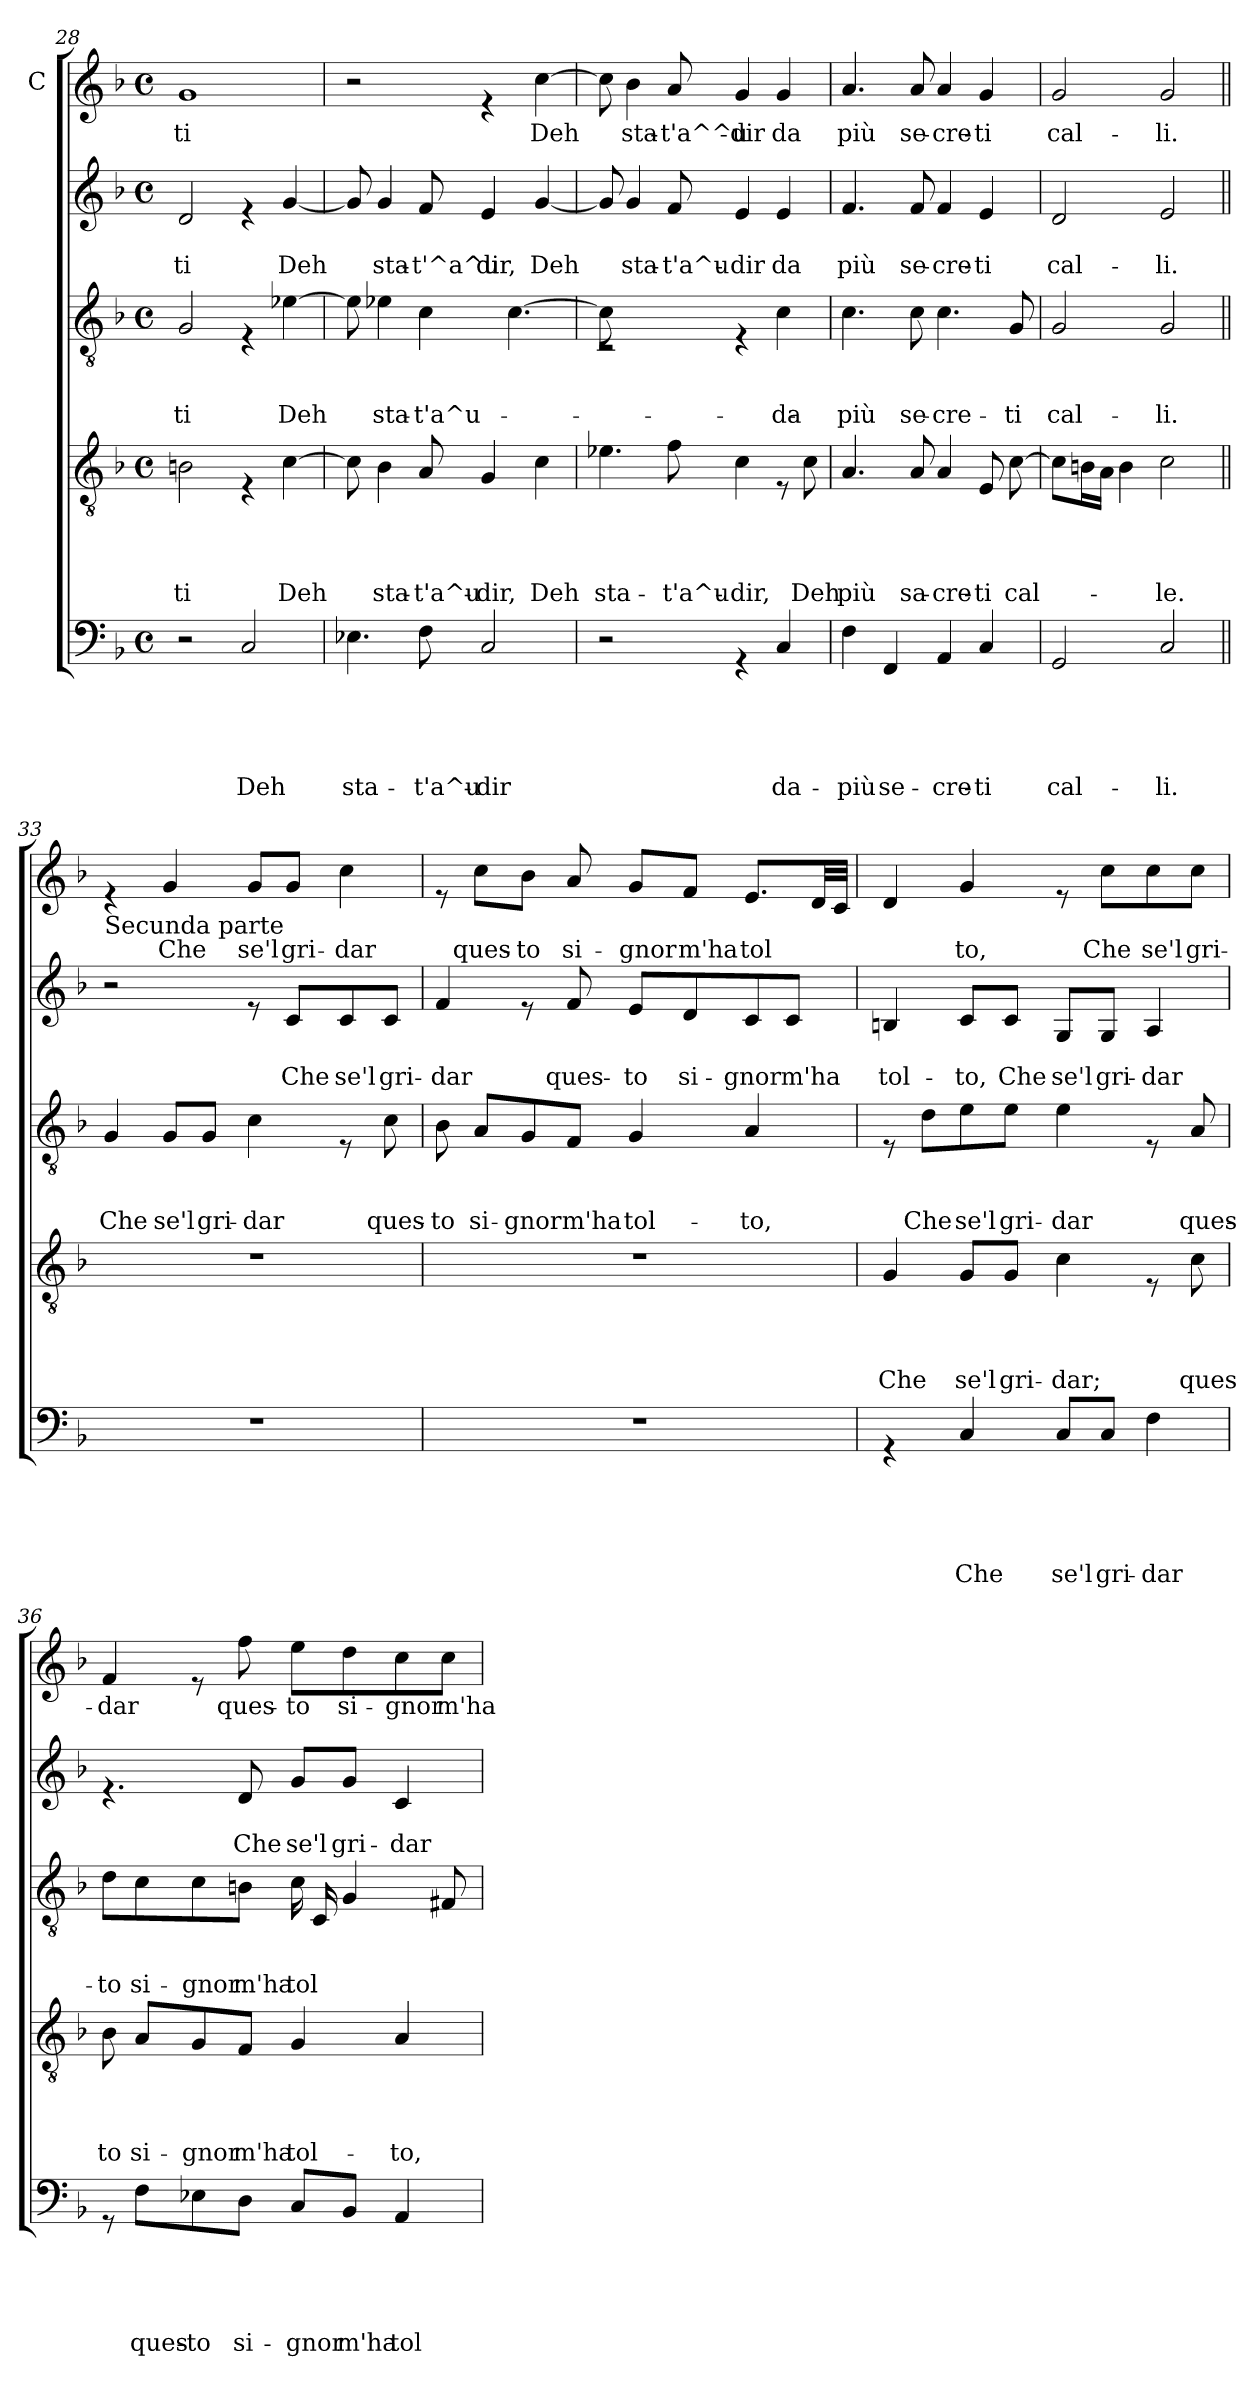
**kern	**text	**text	**text	**text	**text	**kern	**text	**text	**text	**text	**kern	**text	**text	**text	**kern	**text	**text	**kern	**text
*part5	*part5	*part5	*part5	*part5	*part5	*part4	*part4	*part4	*part4	*part4	*part3	*part3	*part3	*part3	*part2	*part2	*part2	*part1	*part1
*staff5	*staff5	*staff5	*staff5	*staff5	*staff5	*staff4	*staff4	*staff4	*staff4	*staff4	*staff3	*staff3	*staff3	*staff3	*staff2	*staff2	*staff2	*staff1	*staff1
*	*	*	*	*	*	*	*	*	*	*	*	*	*	*	*	*	*	*I"C	*
!!LO:PB:g=z
*clefF4	*	*	*	*	*	*clefGv2	*	*	*	*	*clefGv2	*	*	*	*clefG2	*	*	*clefG2	*
*k[b-]	*	*	*	*	*	*k[b-]	*	*	*	*	*k[b-]	*	*	*	*k[b-]	*	*	*k[b-]	*
*F:	*	*	*	*	*	*F:	*	*	*	*	*F:	*	*	*	*F:	*	*	*F:	*
*M4/4	*	*	*	*	*	*M4/4	*	*	*	*	*M4/4	*	*	*	*M4/4	*	*	*M4/4	*
*met(c)	*	*	*	*	*	*met(c)	*	*	*	*	*met(c)	*	*	*	*met(c)	*	*	*met(c)	*
=28	=28	=28	=28	=28	=28	=28	=28	=28	=28	=28	=28	=28	=28	=28	=28	=28	=28	=28	=28
!	!	!	!	!	!	!	!	!	!	!LO:LY:b	!	!	!	!LO:LY:b	!	!	!LO:LY:b	!	!LO:LY:b
2r	.	.	.	.	.	2Bn\	.	.	.	-ti	2G/	.	.	ti	2d/	.	ti	1g	ti
!	!	!	!	!	!LO:LY:b	!	!	!	!	!	!	!	!	!	!	!	!	!	!
2C/	.	.	.	.	Deh	4rE	.	.	.	.	4rE	.	.	.	4re	.	.	.	.
!	!	!	!	!	!	!	!	!	!	!LO:LY:b	!	!	!	!LO:LY:b	!	!	!LO:LY:b	!	!
.	.	.	.	.	.	[>4c\	.	.	.	Deh	[>4e-X\	.	.	Deh	[<4g/	.	Deh	.	.
=29	=29	=29	=29	=29	=29	=29	=29	=29	=29	=29	=29	=29	=29	=29	=29	=29	=29	=29	=29
!	!	!	!	!	!LO:LY:b	!	!	!	!	!	!	!	!	!	!	!	!	!	!
4.E-X\	.	.	.	.	sta-	8c\]	.	.	.	.	8e-\]	.	.	.	8g/]	.	.	2r	.
!	!	!	!	!	!	!	!	!	!	!LO:LY:b	!	!	!	!LO:LY:b	!	!	!LO:LY:b	!	!
.	.	.	.	.	.	4B-\	.	.	.	sta-	4e-X\	.	.	sta-	4g/	.	sta-	.	.
!	!	!	!	!	!LO:LY:b	!	!	!	!	!LO:LY:b	!	!	!	!LO:LY:b	!	!	!LO:LY:b	!	!
8F\	.	.	.	.	-t'a^u-	8A/	.	.	.	-t'a^u-	4c\	.	.	-t'a^u-	8f/	.	-t'^a^u	.	.
!	!	!	!	!	!LO:LY:b	!	!	!	!	!LO:LY:b	!	!	!	!	!	!	!LO:LY:b	!	!
2C/	.	.	.	.	-dir	4G/	.	.	.	-dir,	.	.	.	.	4e/	.	dir,	4re	.
.	.	.	.	.	.	.	.	.	.	.	[>4.c\	.	.	.	.	.	.	.	.
!	!	!	!	!	!	!	!	!	!	!LO:LY:b	!	!	!	!	!	!	!LO:LY:b	!	!LO:LY:b
.	.	.	.	.	.	4c\	.	.	.	Deh	.	.	.	.	[<4g/	.	Deh	[>4cc\	Deh
=30	=30	=30	=30	=30	=30	=30	=30	=30	=30	=30	=30	=30	=30	=30	=30	=30	=30	=30	=30
!	!	!	!	!	!	!	!	!	!	!LO:LY:b	!	!	!	!	!	!	!	!	!
*	*	*	*	*	*	*	*	*	*	*	*^	*	*	*	*	*	*	*	*
2r	.	.	.	.	.	4.e-X\	.	.	.	sta-	8c\]	2rC	.	.	.	8g/]	.	.	8cc\]	.
!	!	!	!	!	!	!	!	!	!	!	!	!	!	!	!	!	!	!LO:LY:b	!	!LO:LY:b
.	.	.	.	.	.	.	.	.	.	.	2..ryy	.	.	.	.	4g/	.	sta-	4b-\	sta-
!	!	!	!	!	!	!	!	!	!	!LO:LY:b	!	!	!	!	!	!	!	!LO:LY:b	!	!LO:LY:b
.	.	.	.	.	.	8f\	.	.	.	-t'a^u-	.	.	.	.	.	8f/	.	-t'a^u-	8a/	-t'a^^u-
!	!	!	!	!	!	!	!	!	!	!LO:LY:b	!	!	!	!	!	!	!	!LO:LY:b	!	!LO:LY:b
4rGG	.	.	.	.	.	4c\	.	.	.	-dir,	.	4rE	.	.	.	4e/	.	-dir	4g/	-dir
!	!	!	!	!	!LO:LY:b	!	!	!	!	!	!	!	!	!	!LO:LY:b	!	!	!LO:LY:b	!	!LO:LY:b
4C/	.	.	.	.	da-	8rE	.	.	.	.	.	4c\	.	.	-da	4e/	.	da	4g/	da
!	!	!	!	!	!	!	!	!	!	!LO:LY:b	!	!	!	!	!	!	!	!	!	!
.	.	.	.	.	.	8c\	.	.	.	Deh	.	.	.	.	.	.	.	.	.	.
*	*	*	*	*	*	*	*	*	*	*	*v	*v	*	*	*	*	*	*	*	*
=31	=31	=31	=31	=31	=31	=31	=31	=31	=31	=31	=31	=31	=31	=31	=31	=31	=31	=31	=31
!	!	!	!	!	!LO:LY:b	!	!	!	!	!LO:LY:b	!	!	!	!LO:LY:b	!	!	!LO:LY:b	!	!LO:LY:b
4F\	.	.	.	.	-più	4.A/	.	.	.	più	4.c\	.	.	più	4.f/	.	più	4.a/	più
!	!	!	!	!	!LO:LY:b	!	!	!	!	!	!	!	!	!	!	!	!	!	!
4FF/	.	.	.	.	se-	.	.	.	.	.	.	.	.	.	.	.	.	.	.
!	!	!	!	!	!	!	!	!	!	!LO:LY:b	!	!	!	!LO:LY:b	!	!	!LO:LY:b	!	!LO:LY:b
.	.	.	.	.	.	8A/	.	.	.	sa-	8c\	.	.	se-	8f/	.	se-	8a/	se-
!	!	!	!	!	!LO:LY:b	!	!	!	!	!LO:LY:b	!	!	!	!LO:LY:b	!	!	!LO:LY:b	!	!LO:LY:b
4AA/	.	.	.	.	-cre-	4A/	.	.	.	-cre-	4.c\	.	.	-cre-	4f/	.	-cre-	4a/	-cre-
!	!	!	!	!	!LO:LY:b	!	!	!	!	!LO:LY:b	!	!	!	!	!	!	!LO:LY:b	!	!LO:LY:b
4C/	.	.	.	.	-ti	8E/	.	.	.	-ti	.	.	.	.	4e/	.	-ti	4g/	-ti
!	!	!	!	!	!	!	!	!	!	!LO:LY:b	!	!	!	!LO:LY:b	!	!	!	!	!
.	.	.	.	.	.	[>8c\	.	.	.	cal-	8G/	.	.	-ti	.	.	.	.	.
=32	=32	=32	=32	=32	=32	=32	=32	=32	=32	=32	=32	=32	=32	=32	=32	=32	=32	=32	=32
!	!	!	!	!	!LO:LY:b	!	!	!	!	!	!	!	!	!LO:LY:b	!	!	!LO:LY:b	!	!LO:LY:b
2GG/	.	.	.	.	cal-	8c\L]	.	.	.	.	2G/	.	.	cal-	2d/	.	cal-	2g/	cal-
.	.	.	.	.	.	16Bn\L	.	.	.	.	.	.	.	.	.	.	.	.	.
.	.	.	.	.	.	16A\JJ	.	.	.	.	.	.	.	.	.	.	.	.	.
.	.	.	.	.	.	4B\	.	.	.	.	.	.	.	.	.	.	.	.	.
!	!	!	!	!	!LO:LY:b	!	!	!	!	!LO:LY:b	!	!	!	!LO:LY:b	!	!	!LO:LY:b	!	!LO:LY:b
2C/	.	.	.	.	-li.	2c\	.	.	.	-le.	2G/	.	.	-li.	2e/	.	-li.	2g/	-li.
!!LO:LB:g=z
=33||	=33||	=33||	=33||	=33||	=33||	=33||	=33||	=33||	=33||	=33||	=33||	=33||	=33||	=33||	=33||	=33||	=33||	=33||	=33||
!	!	!	!	!	!	!	!	!	!	!	!	!	!	!	!	!	!	!LO:TX:b:t=Secunda parte	!
!	!	!	!	!	!	!	!	!	!	!	!	!	!	!LO:LY:b	!	!	!	!	!
1r	.	.	.	.	.	1r	.	.	.	.	4G/	.	.	Che	2r	.	.	4re	.
!	!	!	!	!	!	!	!	!	!	!	!	!	!	!LO:LY:b	!	!	!	!	!LO:LY:b
.	.	.	.	.	.	.	.	.	.	.	8G/L	.	.	se'l	.	.	.	4g/	Che
!	!	!	!	!	!	!	!	!	!	!	!	!	!	!LO:LY:b	!	!	!	!	!
.	.	.	.	.	.	.	.	.	.	.	8G/J	.	.	gri-	.	.	.	.	.
!	!	!	!	!	!	!	!	!	!	!	!	!	!	!LO:LY:b	!	!	!	!	!LO:LY:b
.	.	.	.	.	.	.	.	.	.	.	4c\	.	.	-dar	8re	.	.	8g/L	se'l
!	!	!	!	!	!	!	!	!	!	!	!	!	!	!	!	!	!LO:LY:b	!	!LO:LY:b
.	.	.	.	.	.	.	.	.	.	.	.	.	.	.	8c/L	.	Che	8g/J	gri-
!	!	!	!	!	!	!	!	!	!	!	!	!	!	!	!	!	!LO:LY:b	!	!LO:LY:b
.	.	.	.	.	.	.	.	.	.	.	8rE	.	.	.	8c/	.	se'l	4cc\	-dar
!	!	!	!	!	!	!	!	!	!	!	!	!	!	!LO:LY:b	!	!	!LO:LY:b	!	!
.	.	.	.	.	.	.	.	.	.	.	8c\	.	.	ques-	8c/J	.	gri-	.	.
=34	=34	=34	=34	=34	=34	=34	=34	=34	=34	=34	=34	=34	=34	=34	=34	=34	=34	=34	=34
!	!	!	!	!	!	!	!	!	!	!	!	!	!	!LO:LY:b	!	!	!LO:LY:b	!	!
1r	.	.	.	.	.	1r	.	.	.	.	8B-\	.	.	-to	4f/	.	-dar	8re	.
!	!	!	!	!	!	!	!	!	!	!	!	!	!	!LO:LY:b	!	!	!	!	!LO:LY:b
.	.	.	.	.	.	.	.	.	.	.	8A/L	.	.	si-	.	.	.	8cc\L	ques-
!	!	!	!	!	!	!	!	!	!	!	!	!	!	!LO:LY:b	!	!	!	!	!LO:LY:b
.	.	.	.	.	.	.	.	.	.	.	8G/	.	.	-gnor	8re	.	.	8b-\J	-to
!	!	!	!	!	!	!	!	!	!	!	!	!	!	!LO:LY:b	!	!	!LO:LY:b	!	!LO:LY:b
.	.	.	.	.	.	.	.	.	.	.	8F/J	.	.	m'ha	8f/	.	ques-	8a/	si-
!	!	!	!	!	!	!	!	!	!	!	!	!	!	!LO:LY:b	!	!	!LO:LY:b	!	!LO:LY:b
.	.	.	.	.	.	.	.	.	.	.	4G/	.	.	tol-	8e/L	.	-to	8g/L	-gnor
!	!	!	!	!	!	!	!	!	!	!	!	!	!	!	!	!	!LO:LY:b	!	!LO:LY:b
.	.	.	.	.	.	.	.	.	.	.	.	.	.	.	8d/	.	si-	8f/J	m'ha
!	!	!	!	!	!	!	!	!	!	!	!	!	!	!LO:LY:b	!	!	!LO:LY:b	!	!LO:LY:b
.	.	.	.	.	.	.	.	.	.	.	4A/	.	.	-to,	8c/	.	-gnor	8.e/L	tol
!	!	!	!	!	!	!	!	!	!	!	!	!	!	!	!	!	!LO:LY:b	!	!
.	.	.	.	.	.	.	.	.	.	.	.	.	.	.	8c/J	.	m'ha	.	.
.	.	.	.	.	.	.	.	.	.	.	.	.	.	.	.	.	.	32d/LL	.
.	.	.	.	.	.	.	.	.	.	.	.	.	.	.	.	.	.	32c/JJJ	.
=35	=35	=35	=35	=35	=35	=35	=35	=35	=35	=35	=35	=35	=35	=35	=35	=35	=35	=35	=35
!	!	!	!	!	!	!	!	!	!	!LO:LY:b	!	!	!	!	!	!	!LO:LY:b	!	!
4rGG	.	.	.	.	.	4G/	.	.	.	Che	8rE	.	.	.	4Bn/	.	tol-	4d/	.
!	!	!	!	!	!	!	!	!	!	!	!	!	!	!LO:LY:b	!	!	!	!	!
.	.	.	.	.	.	.	.	.	.	.	8d\L	.	.	Che	.	.	.	.	.
!	!	!	!	!	!LO:LY:b	!	!	!	!	!LO:LY:b	!	!	!	!LO:LY:b	!	!	!LO:LY:b	!	!LO:LY:b
4C/	.	.	.	.	Che	8G/L	.	.	.	se'l	8e\	.	.	se'l	8c/L	.	-to,	4g/	to,
!	!	!	!	!	!	!	!	!	!	!LO:LY:b	!	!	!	!LO:LY:b	!	!	!LO:LY:b	!	!
.	.	.	.	.	.	8G/J	.	.	.	gri-	8e\J	.	.	gri-	8c/J	.	Che	.	.
!	!	!	!	!	!LO:LY:b	!	!	!	!	!LO:LY:b	!	!	!	!LO:LY:b	!	!	!LO:LY:b	!	!
8C/L	.	.	.	.	se'l	4c\	.	.	.	-dar;	4e\	.	.	-dar	8G/L	.	se'l	8re	.
!	!	!	!	!	!LO:LY:b	!	!	!	!	!	!	!	!	!	!	!	!LO:LY:b	!	!LO:LY:b
8C/J	.	.	.	.	gri-	.	.	.	.	.	.	.	.	.	8G/J	.	gri-	8cc\L	Che
!	!	!	!	!	!LO:LY:b	!	!	!	!	!	!	!	!	!	!	!	!LO:LY:b	!	!LO:LY:b
4F\	.	.	.	.	-dar	8rE	.	.	.	.	8rE	.	.	.	4A/	.	-dar	8cc\	se'l
!	!	!	!	!	!	!	!	!	!	!LO:LY:b	!	!	!	!LO:LY:b	!	!	!	!	!LO:LY:b
.	.	.	.	.	.	8c\	.	.	.	ques	8A/	.	.	ques-	.	.	.	8cc\J	gri-
!!LO:LB:g=z
=36	=36	=36	=36	=36	=36	=36	=36	=36	=36	=36	=36	=36	=36	=36	=36	=36	=36	=36	=36
!	!	!	!	!	!	!	!	!	!	!LO:LY:b	!	!	!	!LO:LY:b	!	!	!	!	!LO:LY:b
8rGG	.	.	.	.	.	8B-\	.	.	.	to	8d\L	.	.	-to	4.re	.	.	4f/	-dar
!	!	!	!	!	!LO:LY:b	!	!	!	!	!LO:LY:b	!	!	!	!LO:LY:b	!	!	!	!	!
8F\L	.	.	.	.	ques-	8A/L	.	.	.	si-	8c\	.	.	si-	.	.	.	.	.
!	!	!	!	!	!LO:LY:b	!	!	!	!	!LO:LY:b	!	!	!	!LO:LY:b	!	!	!	!	!
8E-X\	.	.	.	.	-to	8G/	.	.	.	-gnor	8c\	.	.	-gnor	.	.	.	8re	.
!	!	!	!	!	!LO:LY:b	!	!	!	!	!LO:LY:b	!	!	!	!LO:LY:b	!	!	!LO:LY:b	!	!LO:LY:b
8D\J	.	.	.	.	si-	8F/J	.	.	.	m'ha	8Bn\J	.	.	m'ha	8d/	.	Che	8ff\	ques-
!	!	!	!	!	!LO:LY:b	!	!	!	!	!LO:LY:b	!	!	!	!LO:LY:b	!	!	!LO:LY:b	!	!LO:LY:b
8C/L	.	.	.	.	-gnor	4G/	.	.	.	tol-	16c\	.	.	tol	8g/L	.	se'l	8ee\L	-to
.	.	.	.	.	.	.	.	.	.	.	16C/	.	.	.	.	.	.	.	.
!	!	!	!	!	!LO:LY:b	!	!	!	!	!	!	!	!	!	!	!	!LO:LY:b	!	!LO:LY:b
8BB-/J	.	.	.	.	m'ha	.	.	.	.	.	4G/	.	.	.	8g/J	.	gri-	8dd\	si-
!	!	!	!	!	!LO:LY:b	!	!	!	!	!LO:LY:b	!	!	!	!	!	!	!LO:LY:b	!	!LO:LY:b
4AA/	.	.	.	.	tol-	4A/	.	.	.	-to,	.	.	.	.	4c/	.	-dar	8cc\	-gnor
!	!	!	!	!	!	!	!	!	!	!	!	!	!	!	!	!	!	!	!LO:LY:b
.	.	.	.	.	.	.	.	.	.	.	8F#X/	.	.	.	.	.	.	8cc\J	m'ha
=	=	=	=	=	=	=	=	=	=	=	=	=	=	=	=	=	=	=	=
*-	*-	*-	*-	*-	*-	*-	*-	*-	*-	*-	*-	*-	*-	*-	*-	*-	*-	*-	*-
